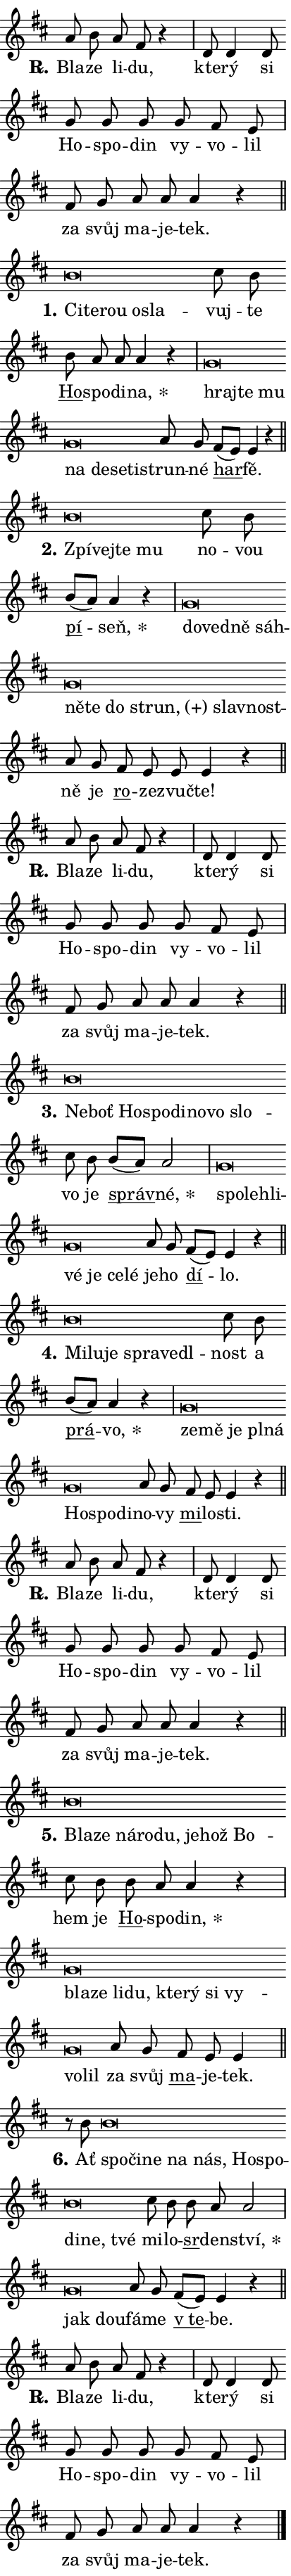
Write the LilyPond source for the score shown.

\version "2.24.0"
\header { tagline = "" }
\paper {
  indent = 0\cm
  top-margin = 0\cm
  right-margin = 0.13\cm % to fit lyric hyphens
  bottom-margin = 0\cm
  left-margin = 0\cm
  paper-width = 7\cm
  page-breaking = #ly:one-page-breaking
  system-system-spacing.basic-distance = #11
  score-system-spacing.basic-distance = #11
  ragged-last = ##f
}


%% Author: Thomas Morley
%% https://lists.gnu.org/archive/html/lilypond-user/2020-05/msg00002.html
#(define (line-position grob)
"Returns position of @var[grob} in current system:
   @code{'start}, if at first time-step
   @code{'end}, if at last time-step
   @code{'middle} otherwise
"
  (let* ((col (ly:item-get-column grob))
         (ln (ly:grob-object col 'left-neighbor))
         (rn (ly:grob-object col 'right-neighbor))
         (col-to-check-left (if (ly:grob? ln) ln col))
         (col-to-check-right (if (ly:grob? rn) rn col))
         (break-dir-left
           (and
             (ly:grob-property col-to-check-left 'non-musical #f)
             (ly:item-break-dir col-to-check-left)))
         (break-dir-right
           (and
             (ly:grob-property col-to-check-right 'non-musical #f)
             (ly:item-break-dir col-to-check-right))))
        (cond ((eqv? 1 break-dir-left) 'start)
              ((eqv? -1 break-dir-right) 'end)
              (else 'middle))))

#(define (tranparent-at-line-position vctor)
  (lambda (grob)
  "Relying on @code{line-position} select the relevant enry from @var{vctor}.
Used to determine transparency,"
    (case (line-position grob)
      ((end) (not (vector-ref vctor 0)))
      ((middle) (not (vector-ref vctor 1)))
      ((start) (not (vector-ref vctor 2))))))

noteHeadBreakVisibility =
#(define-music-function (break-visibility)(vector?)
"Makes @code{NoteHead}s transparent relying on @var{break-visibility}"
#{
  \override NoteHead.transparent =
    #(tranparent-at-line-position break-visibility)
#})

#(define delete-ledgers-for-transparent-note-heads
  (lambda (grob)
    "Reads whether a @code{NoteHead} is transparent.
If so this @code{NoteHead} is removed from @code{'note-heads} from
@var{grob}, which is supposed to be @code{LedgerLineSpanner}.
As a result ledgers are not printed for this @code{NoteHead}"
    (let* ((nhds-array (ly:grob-object grob 'note-heads))
           (nhds-list
             (if (ly:grob-array? nhds-array)
                 (ly:grob-array->list nhds-array)
                 '()))
           ;; Relies on the transparent-property being done before
           ;; Staff.LedgerLineSpanner.after-line-breaking is executed.
           ;; This is fragile ...
           (to-keep
             (remove
               (lambda (nhd)
                 (ly:grob-property nhd 'transparent #f))
               nhds-list)))
      ;; TODO find a better method to iterate over grob-arrays, similiar
      ;; to filter/remove etc for lists
      ;; For now rebuilt from scratch
      (set! (ly:grob-object grob 'note-heads)  '())
      (for-each
        (lambda (nhd)
          (ly:pointer-group-interface::add-grob grob 'note-heads nhd))
        to-keep))))

squashNotes = {
  \override NoteHead.X-extent = #'(-0.2 . 0.2)
  \override NoteHead.Y-extent = #'(-0.75 . 0)
  \override NoteHead.stencil =
    #(lambda (grob)
       (let ((pos (ly:grob-property grob 'staff-position)))
         (begin
           (if (< pos -7) (display "ERROR: Lower brevis then expected\n") (display "OK: Expected brevis position\n"))
           (if (<= pos -6) ly:text-interface::print ly:note-head::print))))
}
unSquashNotes = {
  \revert NoteHead.X-extent
  \revert NoteHead.Y-extent
  \revert NoteHead.stencil
}

hideNotes = \noteHeadBreakVisibility #begin-of-line-visible
unHideNotes = \noteHeadBreakVisibility #all-visible

% work-around for resetting accidentals
% https://lilypond.org/doc/v2.23/Documentation/notation/displaying-rhythms#unmetered-music
cadenzaMeasure = {
  \cadenzaOff
  \partial 1024 s1024
  \cadenzaOn
}

#(define-markup-command (accent layout props text) (markup?)
  "Underline accented syllable"
  (interpret-markup layout props
    #{\markup \override #'(offset . 4.3) \underline { #text }#}))

responsum = \markup \concat {
  "R" \hspace #-1.05 \path #0.1 #'((moveto 0 0.07) (lineto 0.9 0.8)) \hspace #0.05 "."
}

spaceSize = #0.6828661417322834 % exact space size for TeX Gyre Schola

\layout {
  \context {
    \Staff
    \remove "Time_signature_engraver"
    \override LedgerLineSpanner.after-line-breaking = #delete-ledgers-for-transparent-note-heads
  }
  \context {
    \Lyrics {
      \override LyricSpace.minimum-distance = \spaceSize
      \override LyricText.font-name = #"TeX Gyre Schola"
      \override LyricText.font-size = 1
      \override StanzaNumber.font-name = #"TeX Gyre Schola Bold"
      \override StanzaNumber.font-size = 1
    }
  }
  \context {
    \Score 
    \override NoteHead.text =
      #(lambda (grob) 
        (let ((pos (ly:grob-property grob 'staff-position)))
          #{\markup {
            \combine
              \halign #-0.55 \raise #(if (= pos -6) 0 0.5) \override #'(thickness . 2) \draw-line #'(3.2 . 0)
              \musicglyph "noteheads.sM1"
          }#}))
  }
}

% magnetic-lyrics.ily
%
%   written by
%     Jean Abou Samra <jean@abou-samra.fr>
%     Werner Lemberg <wl@gnu.org>
%
%   adapted by
%     Jiri Hon <jiri.hon@gmail.com>
%
% Version 2022-Apr-15

% https://www.mail-archive.com/lilypond-user@gnu.org/msg149350.html

#(define (Left_hyphen_pointer_engraver context)
   "Collect syllable-hyphen-syllable occurrences in lyrics and store
them in properties.  This engraver only looks to the left.  For
example, if the lyrics input is @code{foo -- bar}, it does the
following.

@itemize @bullet
@item
Set the @code{text} property of the @code{LyricHyphen} grob between
@q{foo} and @q{bar} to @code{foo}.

@item
Set the @code{left-hyphen} property of the @code{LyricText} grob with
text @q{foo} to the @code{LyricHyphen} grob between @q{foo} and
@q{bar}.
@end itemize

Use this auxiliary engraver in combination with the
@code{lyric-@/text::@/apply-@/magnetic-@/offset!} hook."
   (let ((hyphen #f)
         (text #f))
     (make-engraver
      (acknowledgers
       ((lyric-syllable-interface engraver grob source-engraver)
        (set! text grob)))
      (end-acknowledgers
       ((lyric-hyphen-interface engraver grob source-engraver)
        ;(when (not (grob::has-interface grob 'lyric-space-interface))
          (set! hyphen grob)));)
      ((stop-translation-timestep engraver)
       (when (and text hyphen)
         (ly:grob-set-object! text 'left-hyphen hyphen))
       (set! text #f)
       (set! hyphen #f)))))

#(define (lyric-text::apply-magnetic-offset! grob)
   "If the space between two syllables is less than the value in
property @code{LyricText@/.details@/.squash-threshold}, move the right
syllable to the left so that it gets concatenated with the left
syllable.

Use this function as a hook for
@code{LyricText@/.after-@/line-@/breaking} if the
@code{Left_@/hyphen_@/pointer_@/engraver} is active."
   (let ((hyphen (ly:grob-object grob 'left-hyphen #f)))
     (when hyphen
       (let ((left-text (ly:spanner-bound hyphen LEFT)))
         (when (grob::has-interface left-text 'lyric-syllable-interface)
           (let* ((common (ly:grob-common-refpoint grob left-text X))
                  (this-x-ext (ly:grob-extent grob common X))
                  (left-x-ext
                   (begin
                     ;; Trigger magnetism for left-text.
                     (ly:grob-property left-text 'after-line-breaking)
                     (ly:grob-extent left-text common X)))
                  ;; `delta` is the gap width between two syllables.
                  (delta (- (interval-start this-x-ext)
                            (interval-end left-x-ext)))
                  (details (ly:grob-property grob 'details))
                  (threshold (assoc-get 'squash-threshold details 0.2)))
             (when (< delta threshold)
               (let* (;; We have to manipulate the input text so that
                      ;; ligatures crossing syllable boundaries are not
                      ;; disabled.  For languages based on the Latin
                      ;; script this is essentially a beautification.
                      ;; However, for non-Western scripts it can be a
                      ;; necessity.
                      (lt (ly:grob-property left-text 'text))
                      (rt (ly:grob-property grob 'text))
                      (is-space (grob::has-interface hyphen 'lyric-space-interface))
                      (space (if is-space " " ""))
                      (extra-delta (if is-space spaceSize 0))
                      ;; Append new syllable.
                      (ltrt-space (if (and (string? lt) (string? rt))
                                (string-append lt space rt)
                                (make-concat-markup (list lt space rt))))
                      ;; Right-align `ltrt` to the right side.
                      (ltrt-space-markup (grob-interpret-markup
                               grob
                               (make-translate-markup
                                (cons (interval-length this-x-ext) 0)
                                (make-right-align-markup ltrt-space)))))
                 (begin
                   ;; Don't print `left-text`.
                   (ly:grob-set-property! left-text 'stencil #f)
                   ;; Set text and stencil (which holds all collected
                   ;; syllables so far) and shift it to the left.
                   (ly:grob-set-property! grob 'text ltrt-space)
                   (ly:grob-set-property! grob 'stencil ltrt-space-markup)
                   (ly:grob-translate-axis! grob (- (- delta extra-delta)) X))))))))))


#(define (lyric-hyphen::displace-bounds-first grob)
   ;; Make very sure this callback isn't triggered too early.
   (let ((left (ly:spanner-bound grob LEFT))
         (right (ly:spanner-bound grob RIGHT)))
     (ly:grob-property left 'after-line-breaking)
     (ly:grob-property right 'after-line-breaking)
     (ly:lyric-hyphen::print grob)))

squashThreshold = #0.4

\layout {
  \context {
    \Lyrics
    \consists #Left_hyphen_pointer_engraver
    \override LyricText.after-line-breaking =
      #lyric-text::apply-magnetic-offset!
    \override LyricHyphen.stencil = #lyric-hyphen::displace-bounds-first
    \override LyricText.details.squash-threshold = \squashThreshold
    \override LyricHyphen.minimum-distance = 0
    \override LyricHyphen.minimum-length = \squashThreshold
  }
}

squashText = \override LyricText.details.squash-threshold = 9999
unSquashText = \override LyricText.details.squash-threshold = \squashThreshold

leftText = \override LyricText.self-alignment-X = #LEFT
unLeftText = \revert LyricText.self-alignment-X

starOffset = #(lambda (grob) 
                (let ((x_offset (ly:self-alignment-interface::aligned-on-x-parent grob)))
                  (if (= x_offset 0) 0 (+ x_offset 1.2))))

star = #(define-music-function (syllable)(string?)
"Append star separator at the end of a syllable"
#{
  \once \override LyricText.X-offset = #starOffset
  \lyricmode { \markup {
    #syllable
    \override #'((font-name . "TeX Gyre Schola Bold")) \hspace #0.2 \lower #0.65 \larger "*"
  } }
#})

starAccent = #(define-music-function (syllable)(string?)
"Append star separator at the end of a syllable and make accent"
#{
  \once \override LyricText.X-offset = #starOffset
  \lyricmode { \markup {
    \accent #syllable
    \override #'((font-name . "TeX Gyre Schola Bold")) \hspace #0.2 \lower #0.65 \larger "*"
  } }
#})

breath = #(define-music-function (syllable)(string?)
"Append breathing indicator at the end of a syllable"
#{
  \lyricmode { \markup { #syllable "+" } }
#})

optionalBreath = #(define-music-function (syllable)(string?)
"Append optional breathing indicator at the end of a syllable"
#{
  \lyricmode { \markup { #syllable "(+)" } }
#})


\score {
    <<
        \new Voice = "melody" { \cadenzaOn \key d \major \relative { a'8 b a fis r4 \cadenzaMeasure \bar "|" d8 d4 d8 \bar "" g g g \bar "" g fis e \cadenzaMeasure \bar "|" fis g a a a4 r \cadenzaMeasure \bar "||" \break } }
        \new Lyrics \lyricsto "melody" { \lyricmode { \set stanza = \responsum
Bla -- ze li -- du, kte -- rý si Ho -- spo -- din vy -- vo -- lil za svůj ma -- je -- tek. } }
    >>
    \layout {}
}

\score {
    <<
        \new Voice = "melody" { \cadenzaOn \key d \major \relative { \squashNotes b'\breve*1/16 \hideNotes \breve*1/16 \bar "" \breve*1/16 \bar "" \breve*1/16 \breve*1/16 \bar "" \unHideNotes \unSquashNotes cis8 b \bar "" b a a a4 r \cadenzaMeasure \bar "|" \squashNotes g\breve*1/16 \hideNotes \breve*1/16 \bar "" \breve*1/16 \bar "" \breve*1/16 \bar "" \breve*1/16 \bar "" \breve*1/16 \breve*1/16 \bar "" \unHideNotes \unSquashNotes a8 g \bar "" fis[( e)] e4 r \cadenzaMeasure \bar "||" \break } }
        \new Lyrics \lyricsto "melody" { \lyricmode { \set stanza = "1."
\leftText Ci -- \squashText te -- rou o -- sla -- \unLeftText \unSquashText vuj -- te \markup \accent Ho -- spo -- di -- \star na, \leftText hraj -- \squashText te mu na de -- se -- ti -- \unLeftText \unSquashText strun -- né \markup \accent har -- fě. } }
    >>
    \layout {}
}

\score {
    <<
        \new Voice = "melody" { \cadenzaOn \key d \major \relative { \squashNotes b'\breve*1/16 \hideNotes \breve*1/16 \bar "" \breve*1/16 \breve*1/16 \bar "" \unHideNotes \unSquashNotes cis8 b \bar "" b[( a)] a4 r \cadenzaMeasure \bar "|" \squashNotes g\breve*1/16 \hideNotes \breve*1/16 \bar "" \breve*1/16 \bar "" \breve*1/16 \bar "" \breve*1/16 \bar "" \breve*1/16 \bar "" \breve*1/16 \bar "" \breve*1/16 \bar "" \breve*1/16 \breve*1/16 \bar "" \unHideNotes \unSquashNotes a8 g \bar "" fis e e e4 r \cadenzaMeasure \bar "||" \break } }
        \new Lyrics \lyricsto "melody" { \lyricmode { \set stanza = "2."
\leftText Zpí -- \squashText vej -- te mu \unLeftText \unSquashText no -- vou \markup \accent pí -- \star seň, \leftText do -- \squashText ved -- ně sáh -- ně -- te do \optionalBreath strun, slav -- nost -- \unLeftText \unSquashText ně je \markup \accent ro -- ze -- zvuč -- te! } }
    >>
    \layout {}
}

\score {
    <<
        \new Voice = "melody" { \cadenzaOn \key d \major \relative { a'8 b a fis r4 \cadenzaMeasure \bar "|" d8 d4 d8 \bar "" g g g \bar "" g fis e \cadenzaMeasure \bar "|" fis g a a a4 r \cadenzaMeasure \bar "||" \break } }
        \new Lyrics \lyricsto "melody" { \lyricmode { \set stanza = \responsum
Bla -- ze li -- du, kte -- rý si Ho -- spo -- din vy -- vo -- lil za svůj ma -- je -- tek. } }
    >>
    \layout {}
}

\score {
    <<
        \new Voice = "melody" { \cadenzaOn \key d \major \relative { \squashNotes b'\breve*1/16 \hideNotes \breve*1/16 \bar "" \breve*1/16 \bar "" \breve*1/16 \bar "" \breve*1/16 \bar "" \breve*1/16 \bar "" \breve*1/16 \breve*1/16 \bar "" \unHideNotes \unSquashNotes cis8 b \bar "" b[( a)] a2 \cadenzaMeasure \bar "|" \squashNotes g\breve*1/16 \hideNotes \breve*1/16 \bar "" \breve*1/16 \bar "" \breve*1/16 \bar "" \breve*1/16 \bar "" \breve*1/16 \breve*1/16 \bar "" \unHideNotes \unSquashNotes a8 g \bar "" fis[( e)] e4 r \cadenzaMeasure \bar "||" \break } }
        \new Lyrics \lyricsto "melody" { \lyricmode { \set stanza = "3."
\leftText Ne -- \squashText boť Ho -- spo -- di -- no -- vo slo -- \unLeftText \unSquashText vo je \markup \accent správ -- \star né, \leftText spo -- \squashText leh -- li -- vé je ce -- lé \unLeftText \unSquashText je -- ho \markup \accent dí -- lo. } }
    >>
    \layout {}
}

\score {
    <<
        \new Voice = "melody" { \cadenzaOn \key d \major \relative { \squashNotes b'\breve*1/16 \hideNotes \breve*1/16 \bar "" \breve*1/16 \bar "" \breve*1/16 \bar "" \breve*1/16 \breve*1/16 \bar "" \unHideNotes \unSquashNotes cis8 b \bar "" b[( a)] a4 r \cadenzaMeasure \bar "|" \squashNotes g\breve*1/16 \hideNotes \breve*1/16 \bar "" \breve*1/16 \bar "" \breve*1/16 \bar "" \breve*1/16 \bar "" \breve*1/16 \bar "" \breve*1/16 \breve*1/16 \bar "" \unHideNotes \unSquashNotes a8 g \bar "" fis e e4 r \cadenzaMeasure \bar "||" \break } }
        \new Lyrics \lyricsto "melody" { \lyricmode { \set stanza = "4."
\leftText Mi -- \squashText lu -- je spra -- ve -- dl -- \unLeftText \unSquashText nost a \markup \accent prá -- \star vo, \leftText ze -- \squashText mě je pl -- ná Ho -- spo -- di -- \unLeftText \unSquashText no -- vy \markup \accent mi -- lo -- sti. } }
    >>
    \layout {}
}

\score {
    <<
        \new Voice = "melody" { \cadenzaOn \key d \major \relative { a'8 b a fis r4 \cadenzaMeasure \bar "|" d8 d4 d8 \bar "" g g g \bar "" g fis e \cadenzaMeasure \bar "|" fis g a a a4 r \cadenzaMeasure \bar "||" \break } }
        \new Lyrics \lyricsto "melody" { \lyricmode { \set stanza = \responsum
Bla -- ze li -- du, kte -- rý si Ho -- spo -- din vy -- vo -- lil za svůj ma -- je -- tek. } }
    >>
    \layout {}
}

\score {
    <<
        \new Voice = "melody" { \cadenzaOn \key d \major \relative { \squashNotes b'\breve*1/16 \hideNotes \breve*1/16 \bar "" \breve*1/16 \bar "" \breve*1/16 \bar "" \breve*1/16 \bar "" \breve*1/16 \bar "" \breve*1/16 \breve*1/16 \bar "" \unHideNotes \unSquashNotes cis8 b \bar "" b a a4 r \cadenzaMeasure \bar "|" \squashNotes g\breve*1/16 \hideNotes \breve*1/16 \bar "" \breve*1/16 \bar "" \breve*1/16 \bar "" \breve*1/16 \bar "" \breve*1/16 \bar "" \breve*1/16 \bar "" \breve*1/16 \bar "" \breve*1/16 \breve*1/16 \bar "" \unHideNotes \unSquashNotes a8 g \bar "" fis e e4 \cadenzaMeasure \bar "||" \break } }
        \new Lyrics \lyricsto "melody" { \lyricmode { \set stanza = "5."
\leftText Bla -- \squashText ze ná -- ro -- du, je -- hož Bo -- \unLeftText \unSquashText hem je \markup \accent Ho -- spo -- \star din, \leftText bla -- \squashText ze li -- du, kte -- rý si vy -- vo -- lil \unLeftText \unSquashText za svůj \markup \accent ma -- je -- tek. } }
    >>
    \layout {}
}

\score {
    <<
        \new Voice = "melody" { \cadenzaOn \key d \major \relative { r8 b'8 \squashNotes b\breve*1/16 \hideNotes \breve*1/16 \bar "" \breve*1/16 \bar "" \breve*1/16 \bar "" \breve*1/16 \bar "" \breve*1/16 \bar "" \breve*1/16 \bar "" \breve*1/16 \bar "" \breve*1/16 \breve*1/16 \bar "" \unHideNotes \unSquashNotes cis8 b \bar "" b a a2 \cadenzaMeasure \bar "|" \squashNotes g\breve*1/16 \hideNotes \breve*1/16 \bar "" \unHideNotes \unSquashNotes a8 g \bar "" fis[( e)] e4 r \cadenzaMeasure \bar "||" \break } }
        \new Lyrics \lyricsto "melody" { \lyricmode { \set stanza = "6."
Ať \leftText spo -- \squashText či -- ne na nás, Ho -- spo -- di -- ne, tvé \unLeftText \unSquashText mi -- lo -- \markup \accent sr -- den -- \star ství, \leftText jak \squashText dou -- \unLeftText \unSquashText fá -- me \markup \accent "v te" -- be. } }
    >>
    \layout {}
}

\score {
    <<
        \new Voice = "melody" { \cadenzaOn \key d \major \relative { a'8 b a fis r4 \cadenzaMeasure \bar "|" d8 d4 d8 \bar "" g g g \bar "" g fis e \cadenzaMeasure \bar "|" fis g a a a4 r \cadenzaMeasure \bar "||" \break } \bar "|." }
        \new Lyrics \lyricsto "melody" { \lyricmode { \set stanza = \responsum
Bla -- ze li -- du, kte -- rý si Ho -- spo -- din vy -- vo -- lil za svůj ma -- je -- tek. } }
    >>
    \layout {}
}
